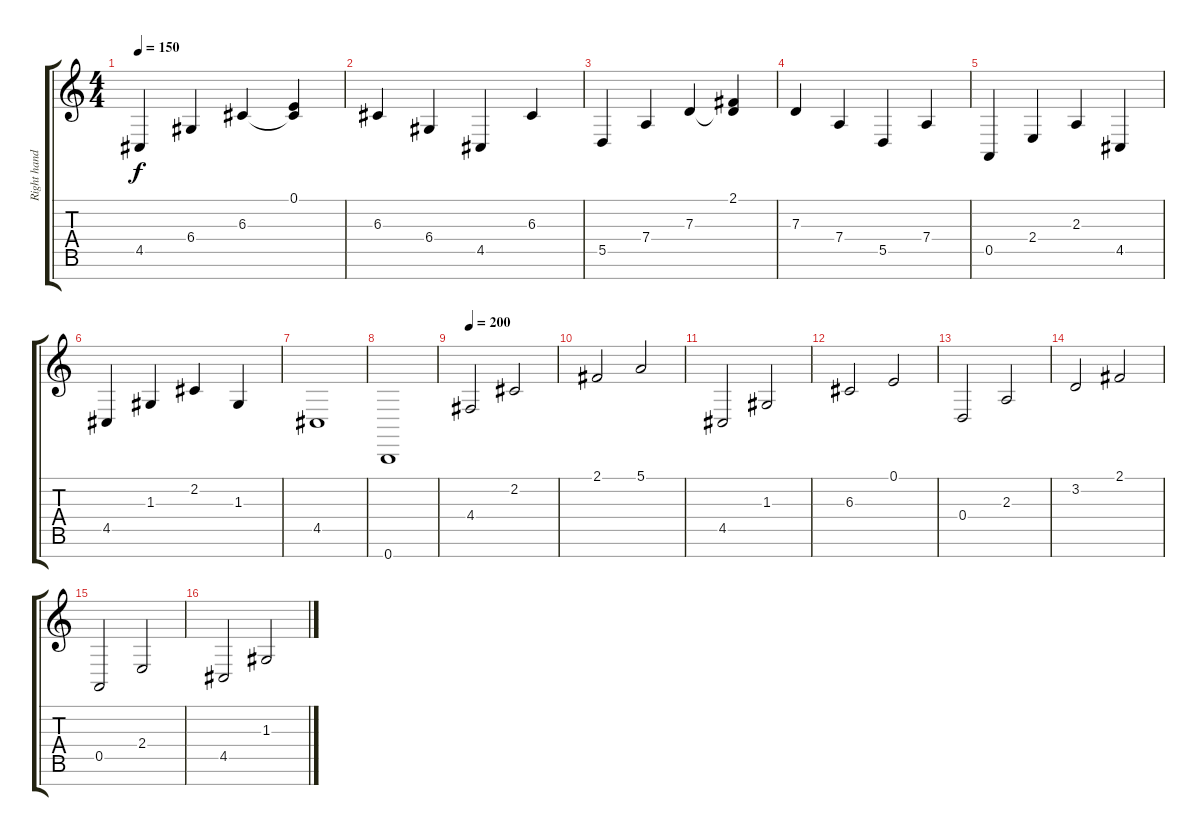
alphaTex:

\track ("Right hand" "Right hand") {instrument acousticgrandpiano}
\staff {score tabs}
\tuning (E4 B3 G3 D3 A2 E2 B1) {hide}
\ts (4 4)
\tempo 150
\clef g2
\ks c
4.5.4{dy f} 6.4.4 6.3.4 (0.1 6.3{t}).4 |
6.3.4 6.4.4 4.5.4 6.3.4 |
5.5.4 7.4.4 7.3.4 (2.1 7.3{t}).4 |
7.3.4 7.4.4 5.5.4 7.4.4 |
0.5.4 2.4.4 2.3.4 4.5.4 |
4.5.4 1.3.4 2.2.4 1.3.4 |
4.5.1 |
0.7.1 |
\tempo 200
4.4.2 2.2.2 |
2.1.2 5.1.2 |
4.5.2 1.3.2 |
6.3.2 0.1.2 |
0.4.2 2.3.2 |
3.2.2 2.1.2 |
0.5.2 2.4.2 |
4.5.2 1.3.2
